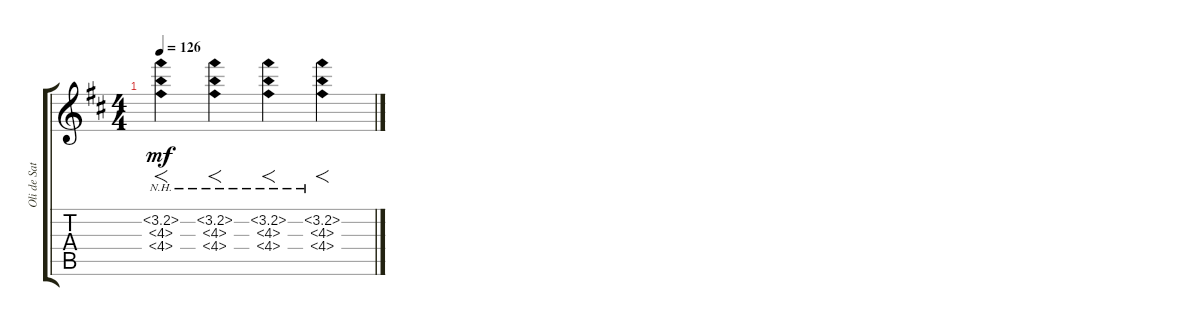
\track ("Oli de Sat (synthé bruitage)" "Oli de Sat") {instrument pad7halo}
\staff {score tabs}
\tuning (E4 B3 G3 D3 A2 E2) {hide}
\ts (4 4)
\tempo 126
\clef g2
\ks d
(3.2{nh} 4.3{nh} 4.4{nh}).4{f dy mf} (3.2{nh} 4.3{nh} 4.4{nh}).4{f} (3.2{nh} 4.3{nh} 4.4{nh}).4{f} (3.2{nh} 4.3{nh} 4.4{nh}).4{f}
